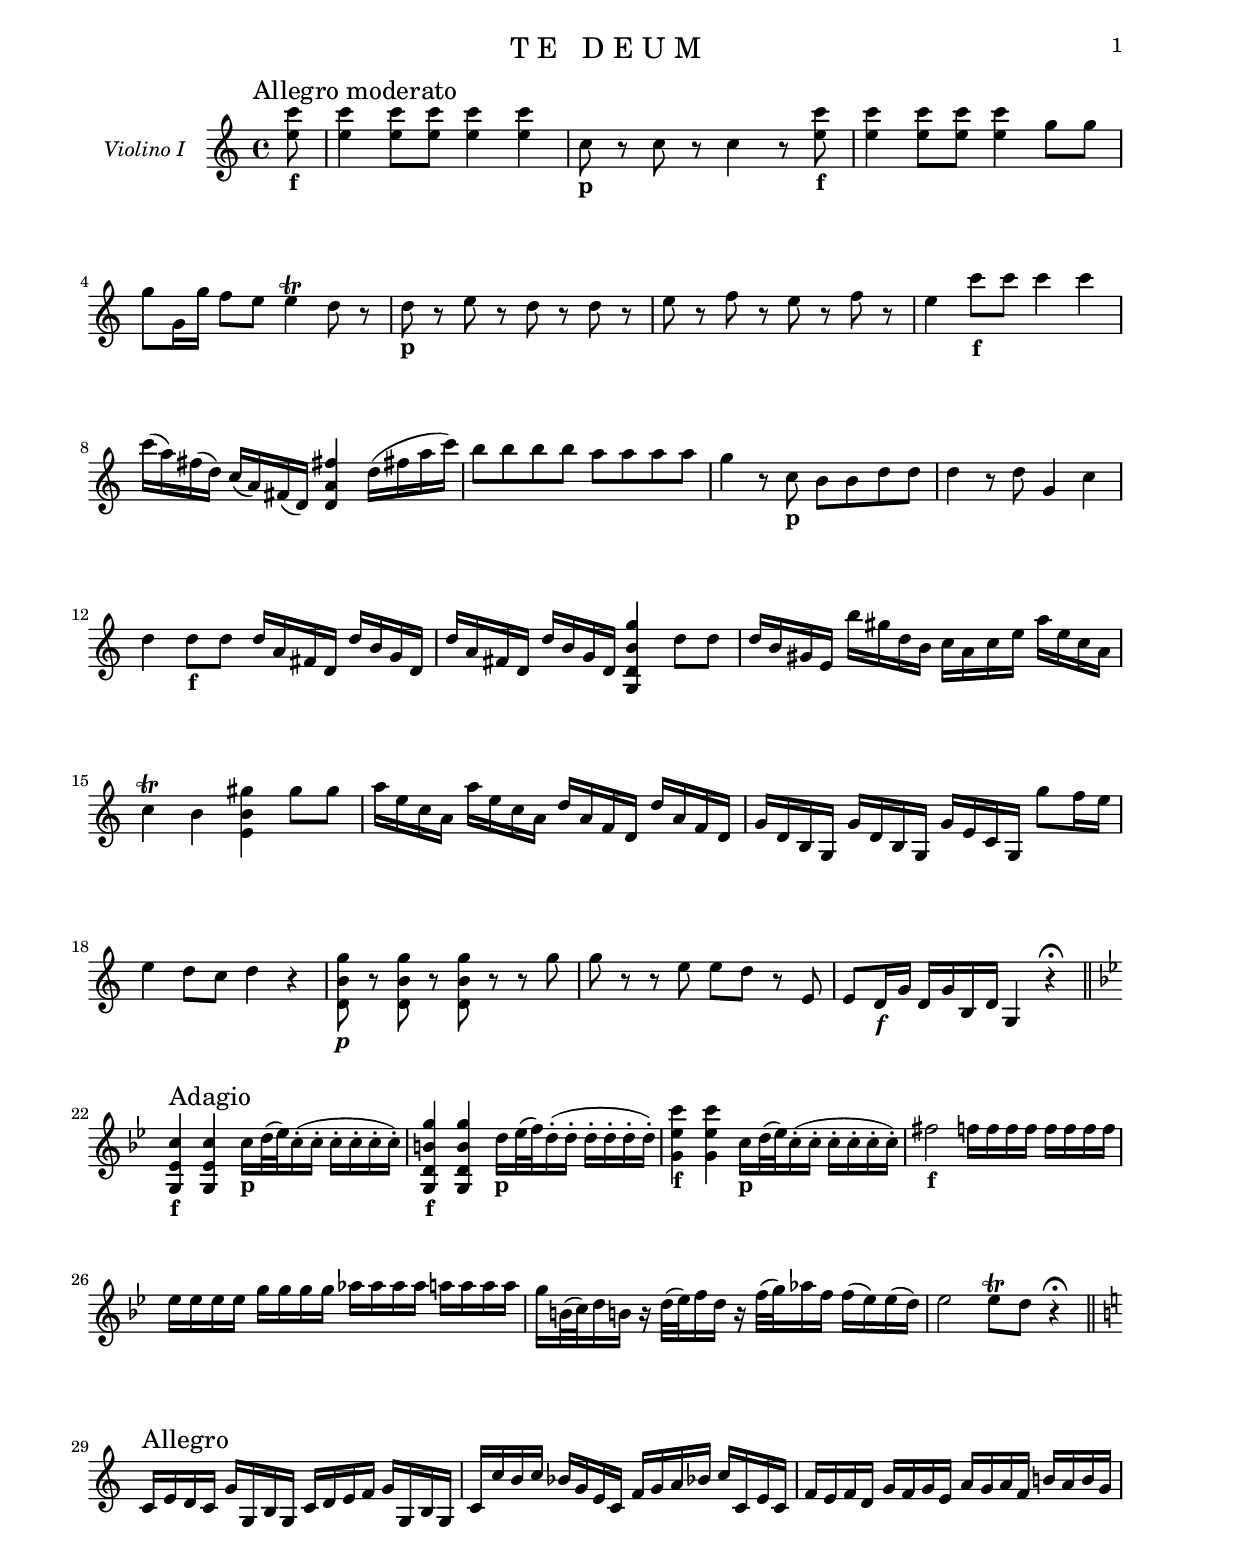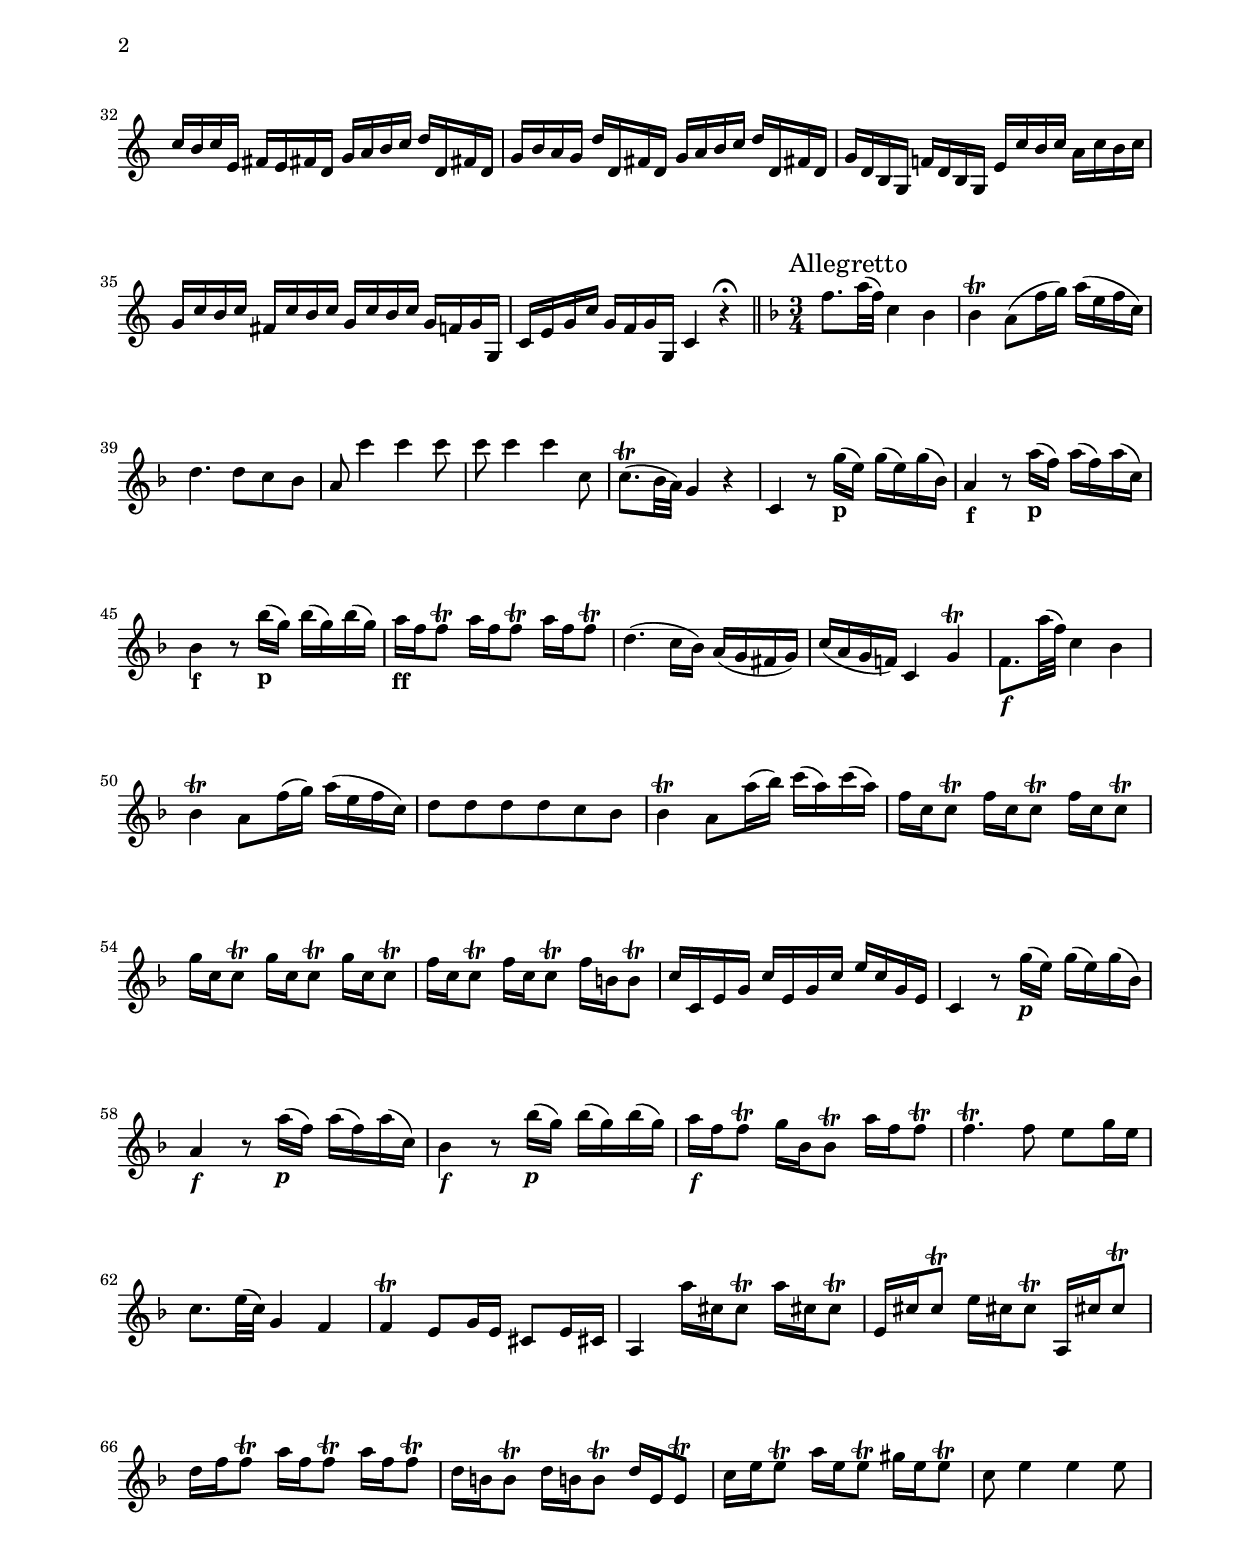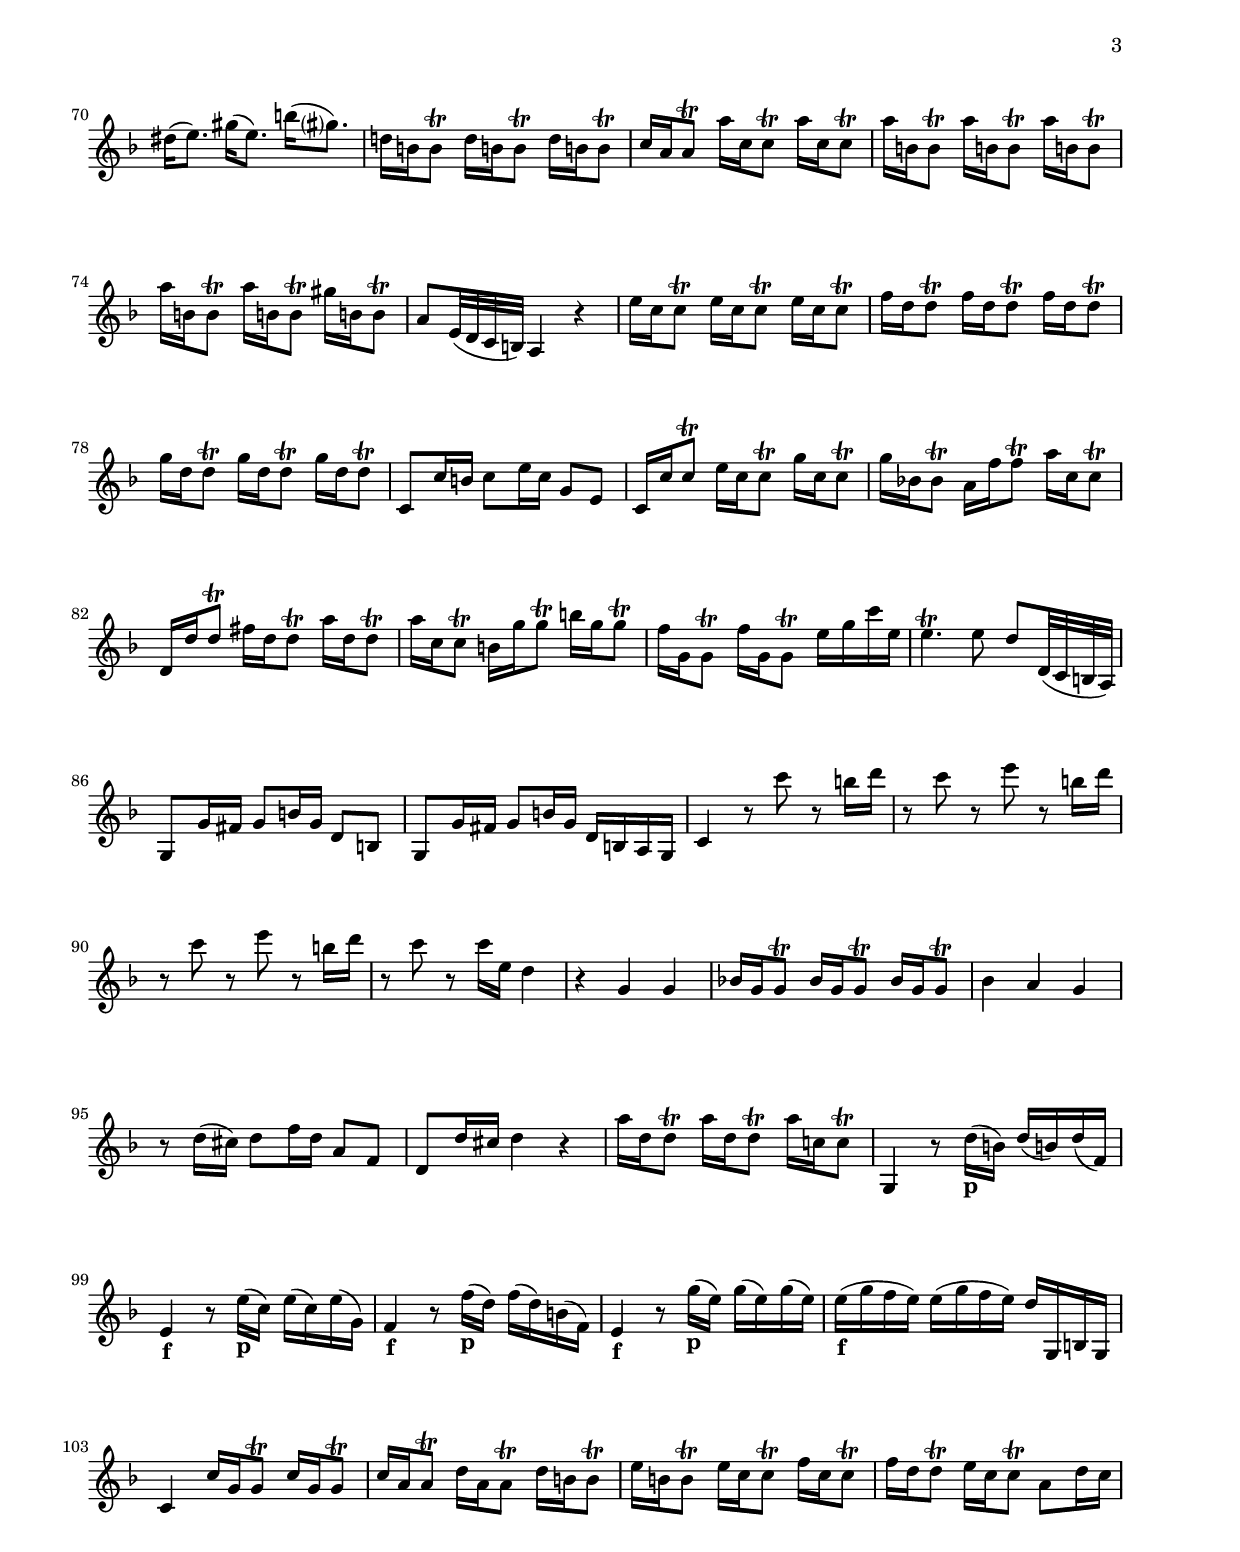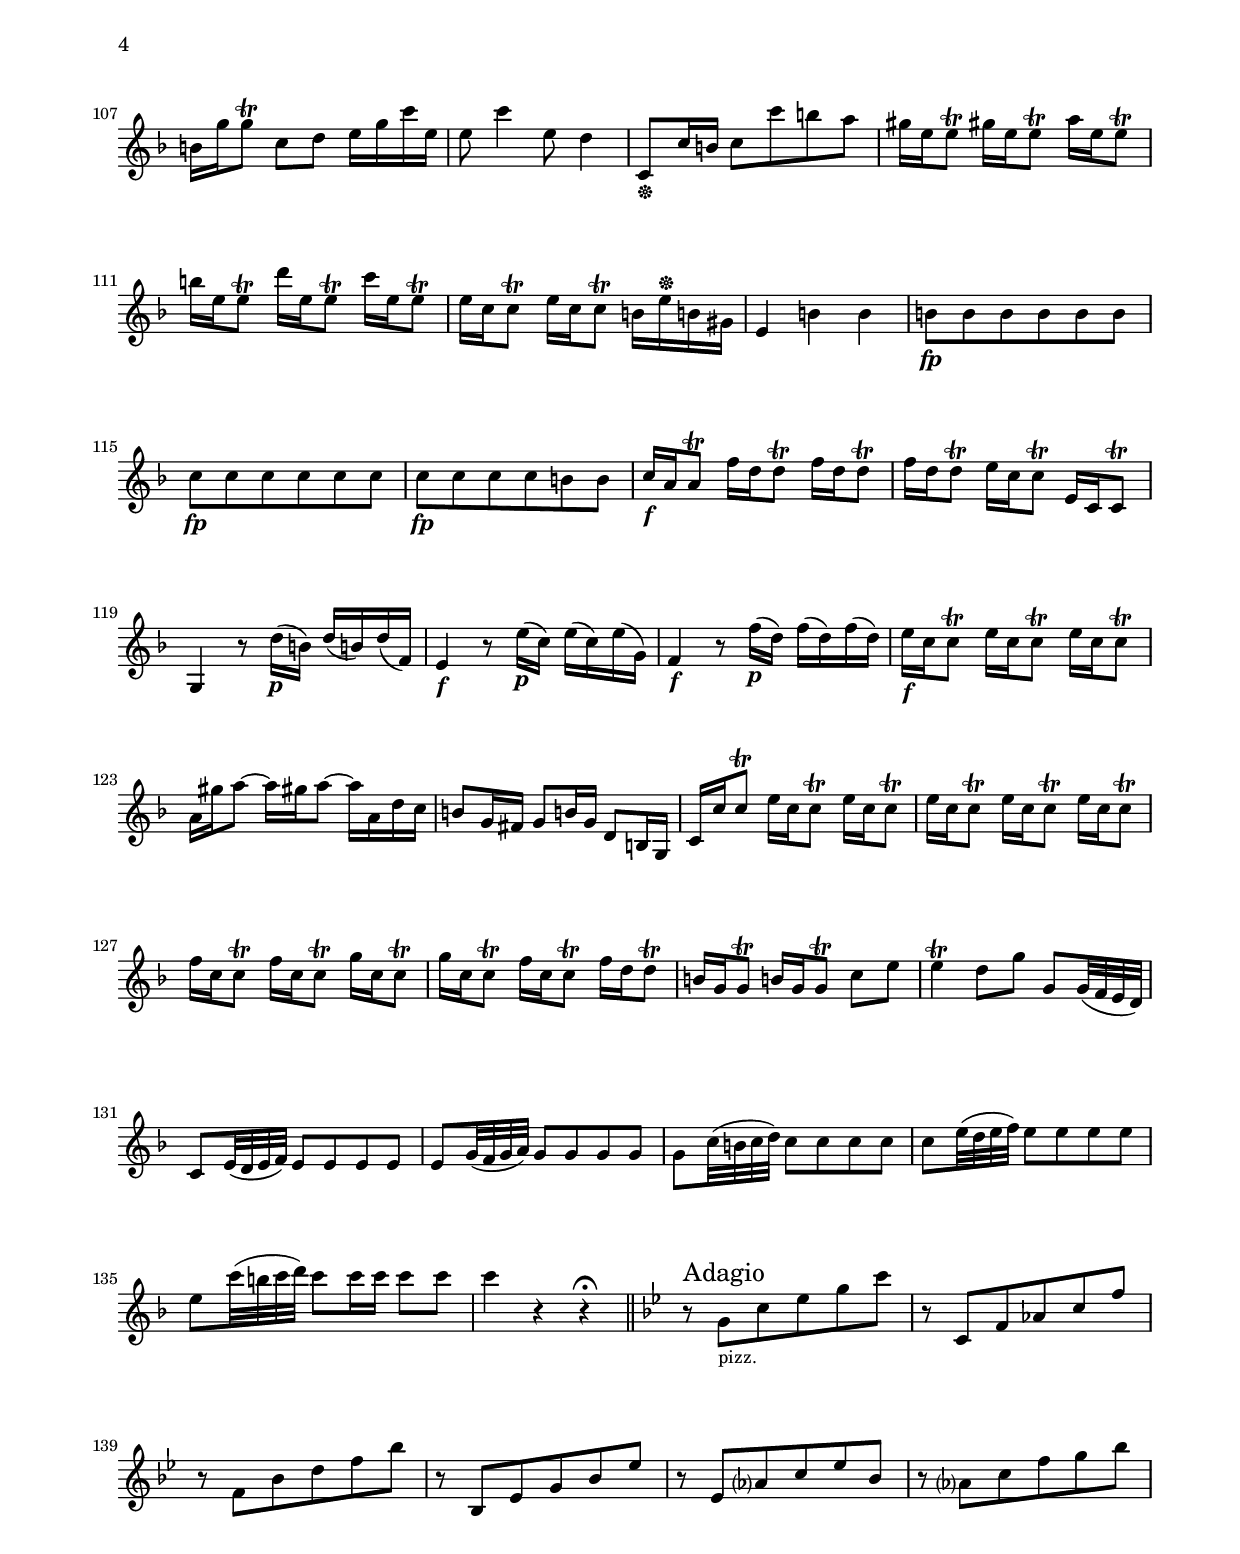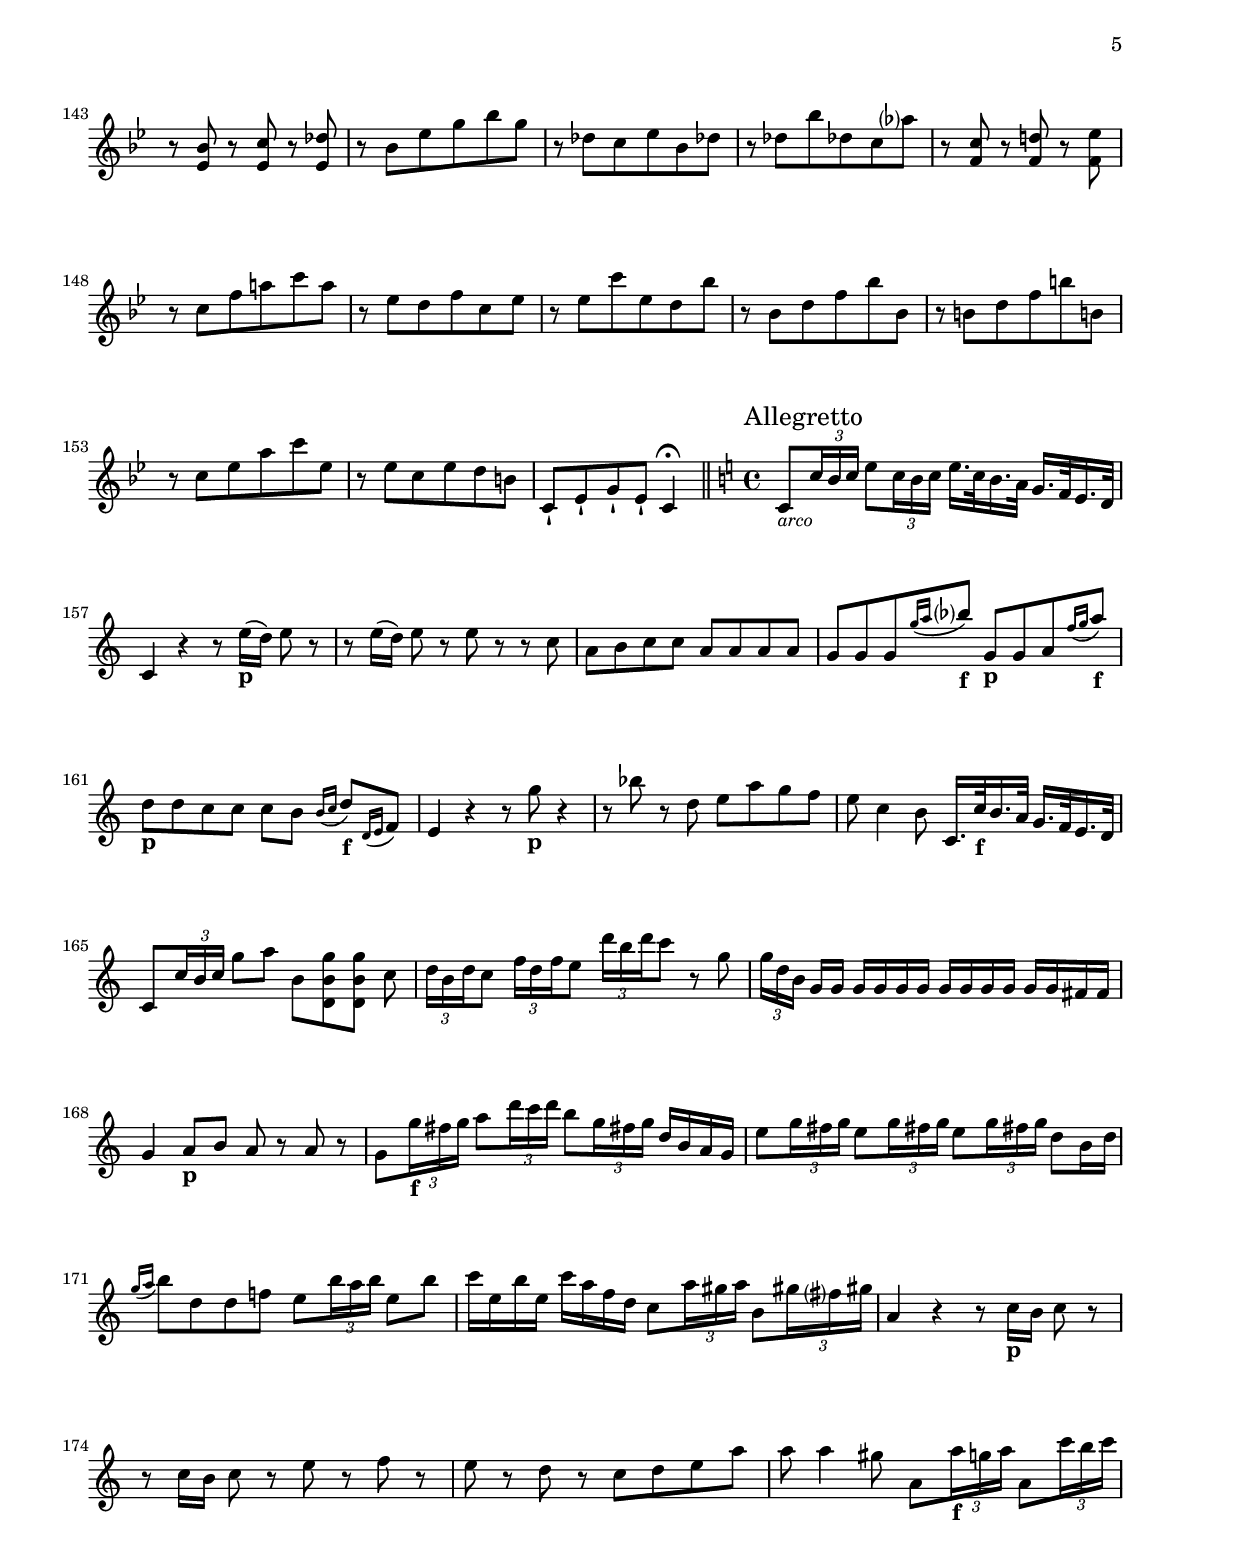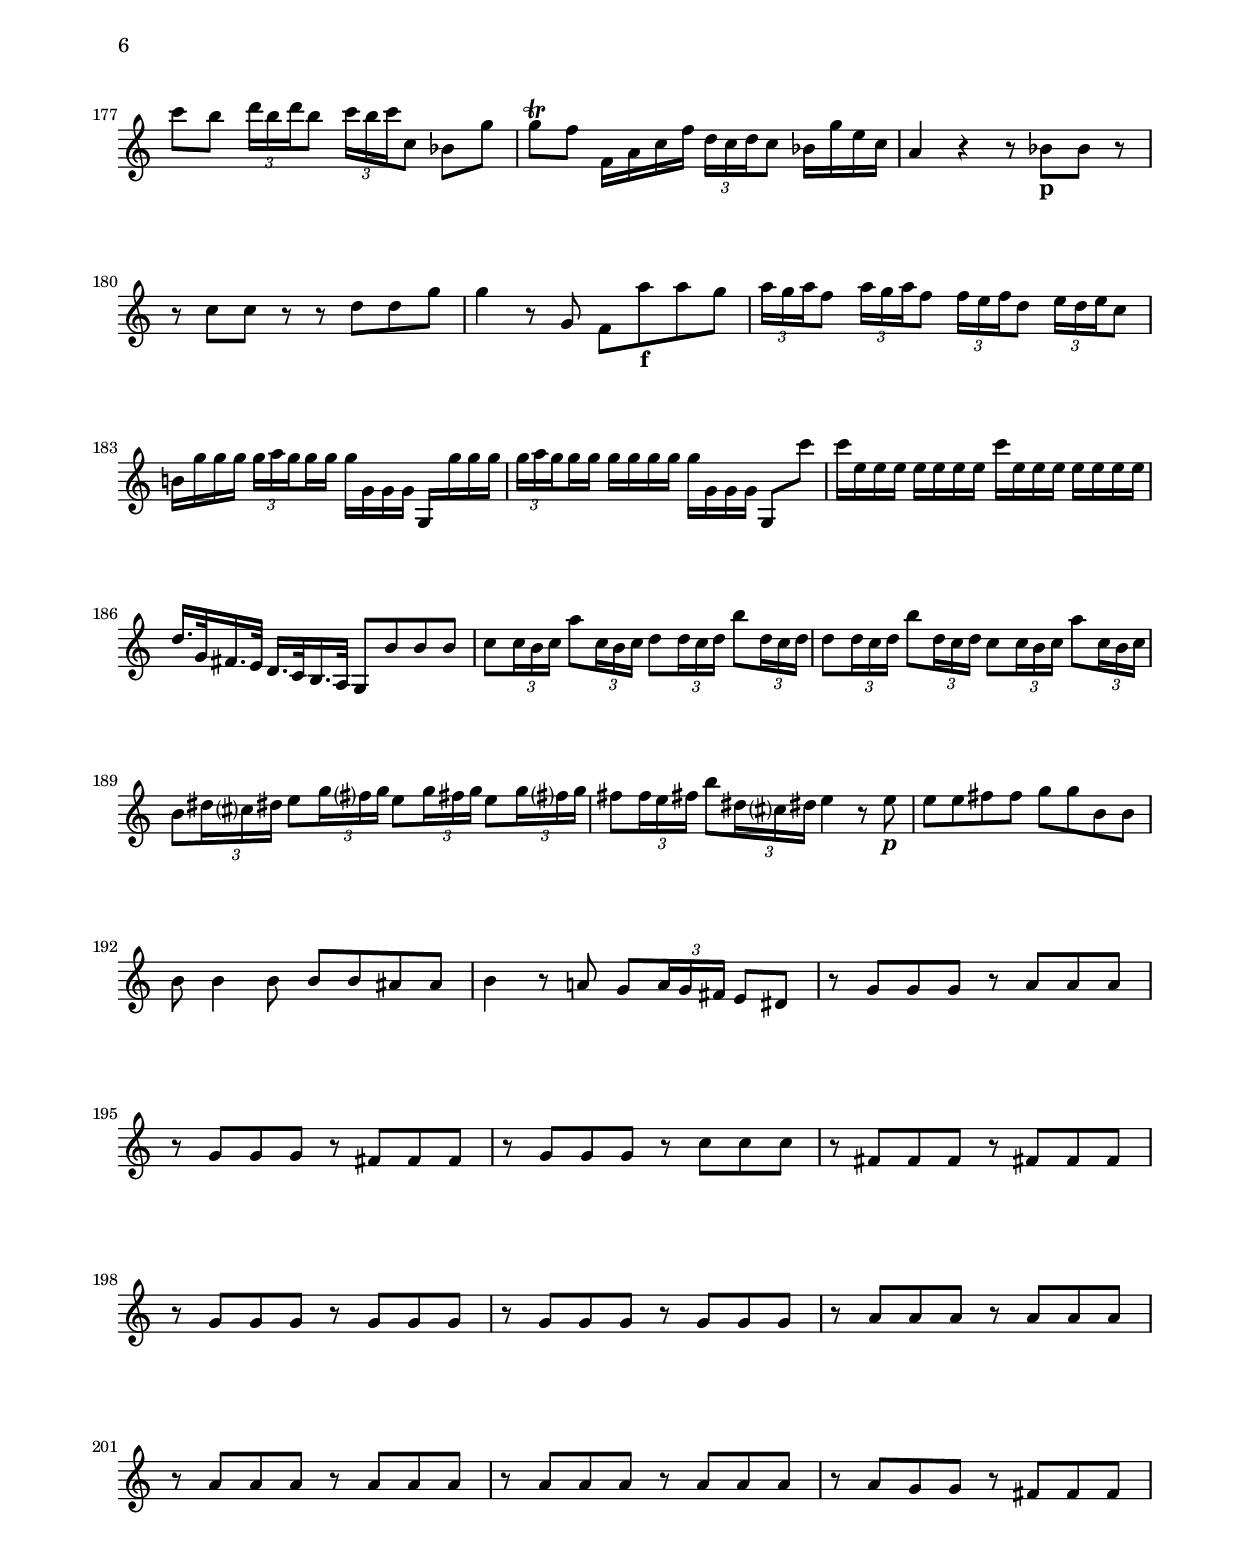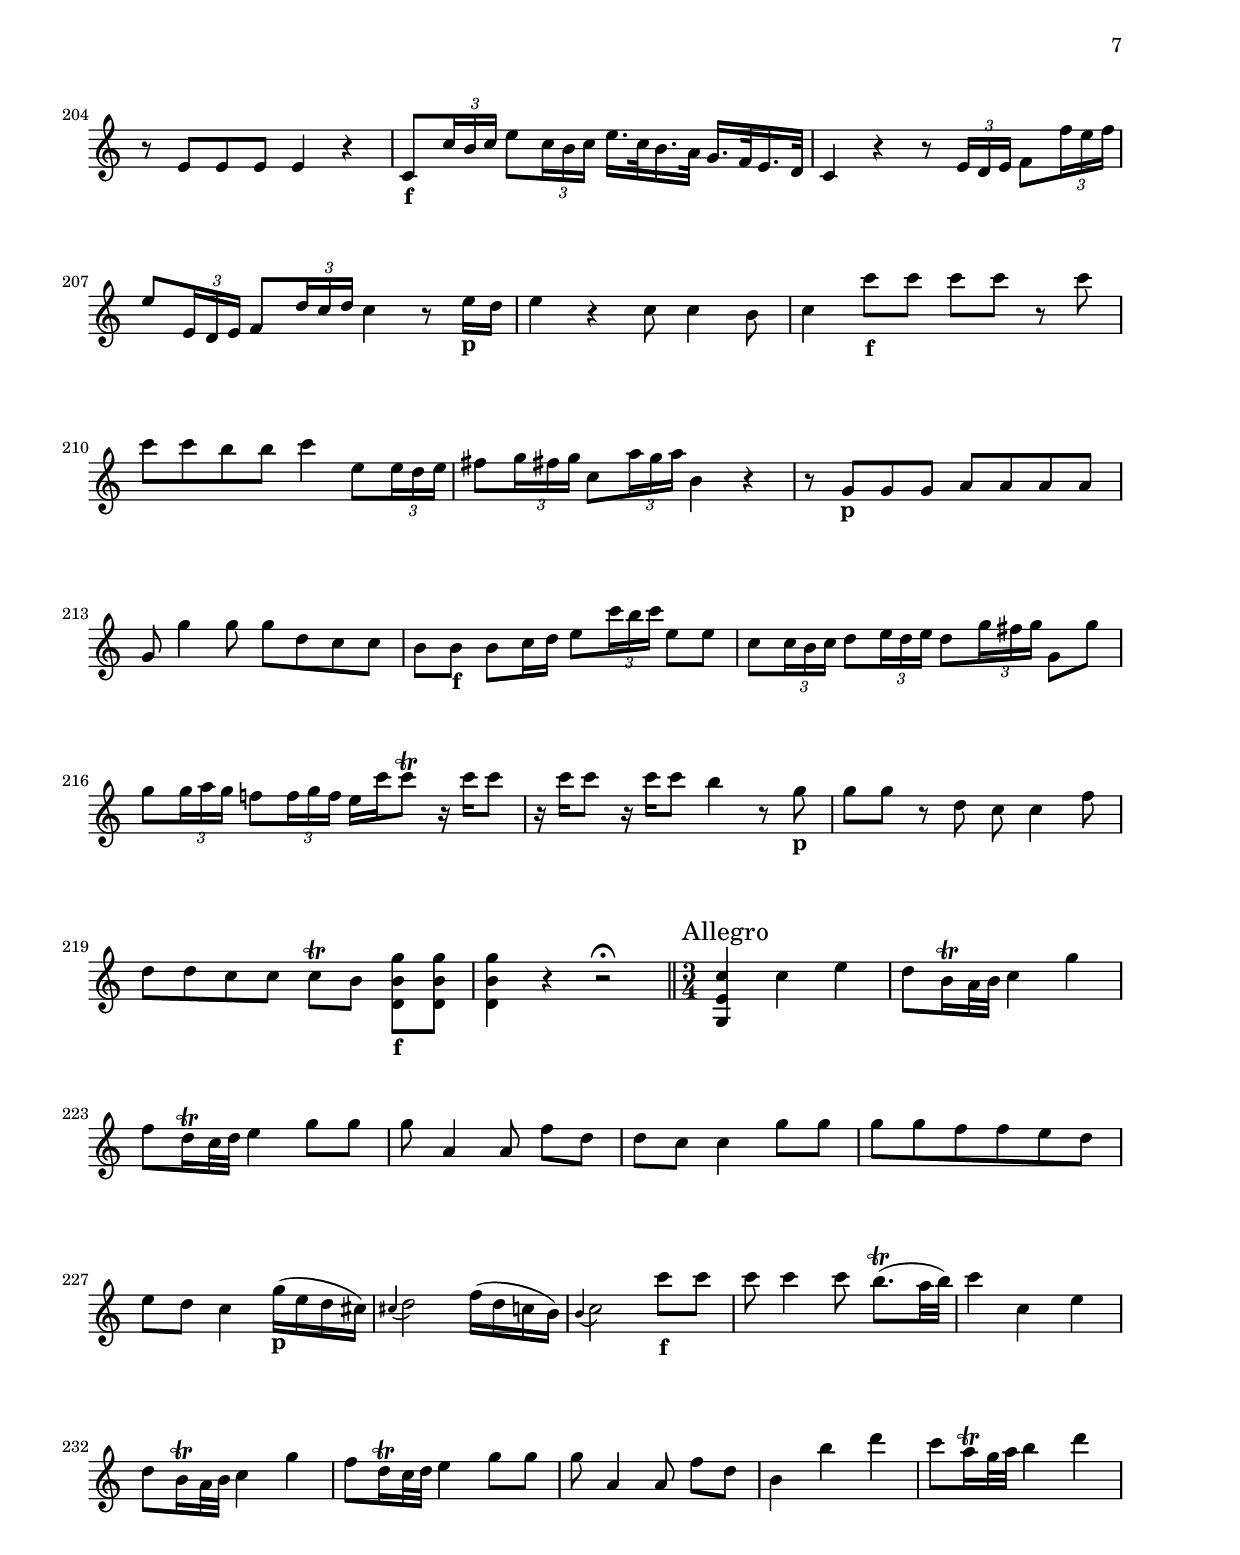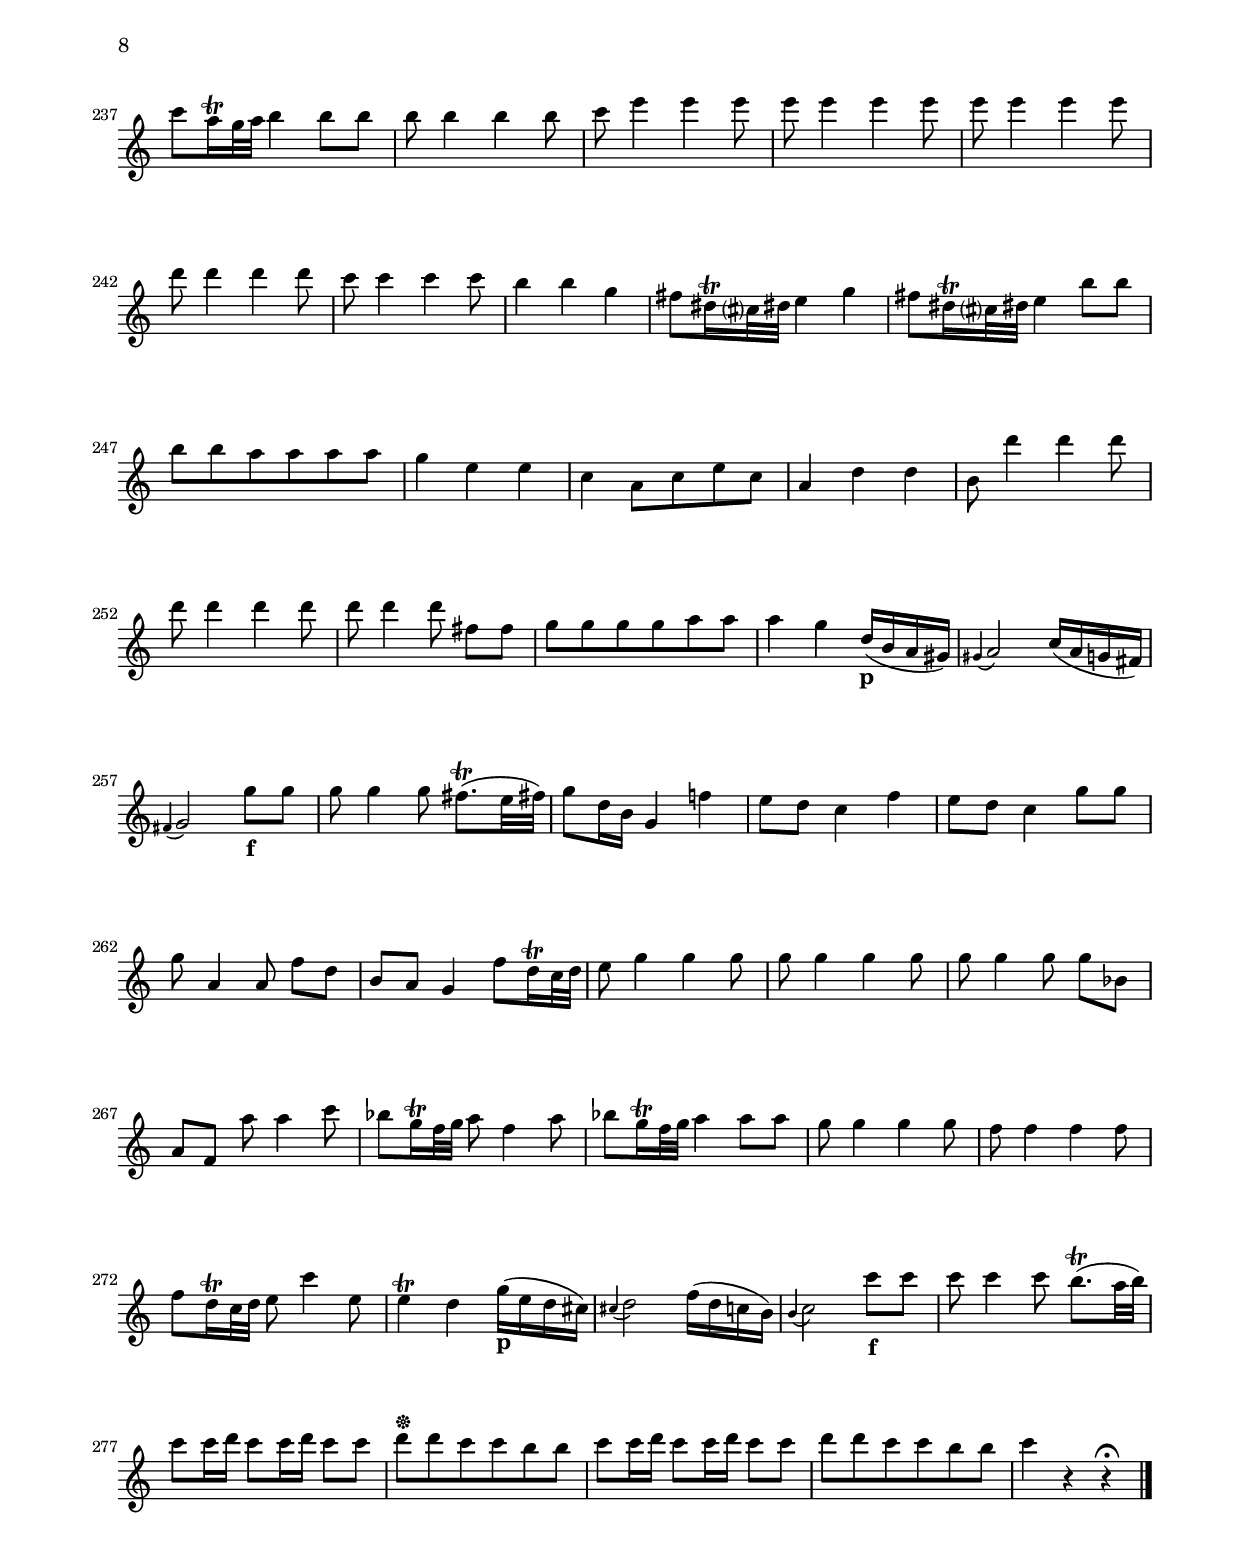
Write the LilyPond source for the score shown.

\version "2.22.0"

\include "../definitions.ly"

\paper {
  indent = 1\cm
  top-margin = 1.5\cm
  system-separator-markup = ##f
  system-system-spacing =
    #'((basic-distance . 18)
       (minimum-distance . 18)
       (padding . -100)
       (stretchability . 0))

  top-system-spacing =
    #'((basic-distance . 12)
       (minimum-distance . 12)
       (padding . -100)
       (stretchability . 0))

  top-markup-spacing =
    #'((basic-distance . 0)
       (minimum-distance . 0)
       (padding . -100)
       (stretchability . 0))

  markup-system-spacing =
    #'((basic-distance . 12)
       (minimum-distance . 12)
       (padding . -100)
       (stretchability . 0))

  systems-per-page = #9
}

#(set-global-staff-size 17.82)

\layout {
  \context {
    \Staff
    instrumentName = "Violino I"
  }
}

\book {
  \bookpart {
    \header {
      title = "T E   D E U M"
    }
    \paper { indent = 2\cm }
    \score {
      <<
        \new Staff { \TeDeumViolinoI }
      >>
    }
  }
}
